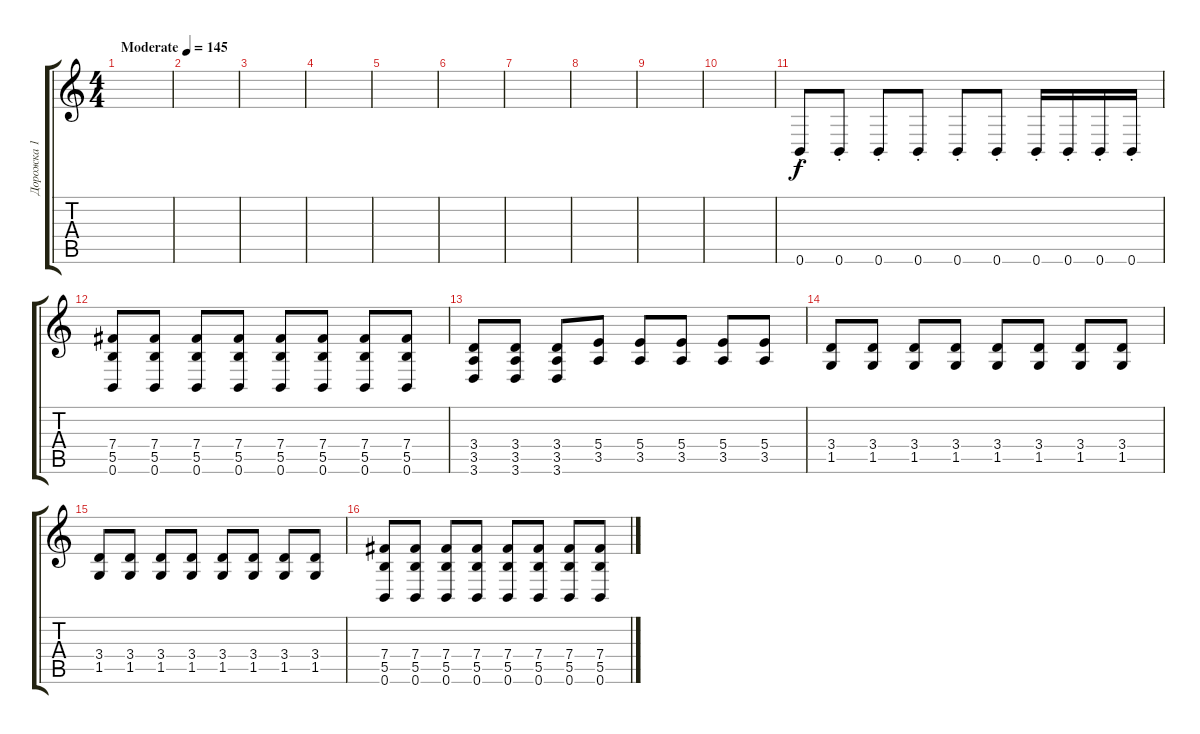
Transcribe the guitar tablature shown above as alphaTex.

\track ("Дорожка 1" "Дорожка 1") {instrument distortionguitar}
\staff {score tabs}
\tuning (Db4 Ab3 E3 B2 Gb2 B1) {hide}
\ts (4 4)
\tempo (145 "Moderate")
\clef g2
\ks c
|
|
|
|
|
|
|
|
|
|
0.6{st}.8 0.6{st}.8 0.6{st}.8 0.6{st}.8 0.6{st}.8 0.6{st}.8 0.6{st}.16 0.6{st}.16 0.6{st}.16 0.6{st}.16 |
(7.4 5.5 0.6).8{dy f} (7.4 5.5 0.6).8 (7.4 5.5 0.6).8 (7.4 5.5 0.6).8 (7.4 5.5 0.6).8 (7.4 5.5 0.6).8 (7.4 5.5 0.6).8 (7.4 5.5 0.6).8 |
(3.4 3.5 3.6).8 (3.4 3.5 3.6).8 (3.4 3.5 3.6).8 (5.4 3.5).8 (5.4 3.5).8 (5.4 3.5).8 (5.4 3.5).8 (5.4 3.5).8 |
(3.4 1.5).8 (3.4 1.5).8 (3.4 1.5).8 (3.4 1.5).8 (3.4 1.5).8 (3.4 1.5).8 (3.4 1.5).8 (3.4 1.5).8 |
(3.4 1.5).8 (3.4 1.5).8 (3.4 1.5).8 (3.4 1.5).8 (3.4 1.5).8 (3.4 1.5).8 (3.4 1.5).8 (3.4 1.5).8 |
(7.4 5.5 0.6).8 (7.4 5.5 0.6).8 (7.4 5.5 0.6).8 (7.4 5.5 0.6).8 (7.4 5.5 0.6).8 (7.4 5.5 0.6).8 (7.4 5.5 0.6).8 (7.4 5.5 0.6).8
